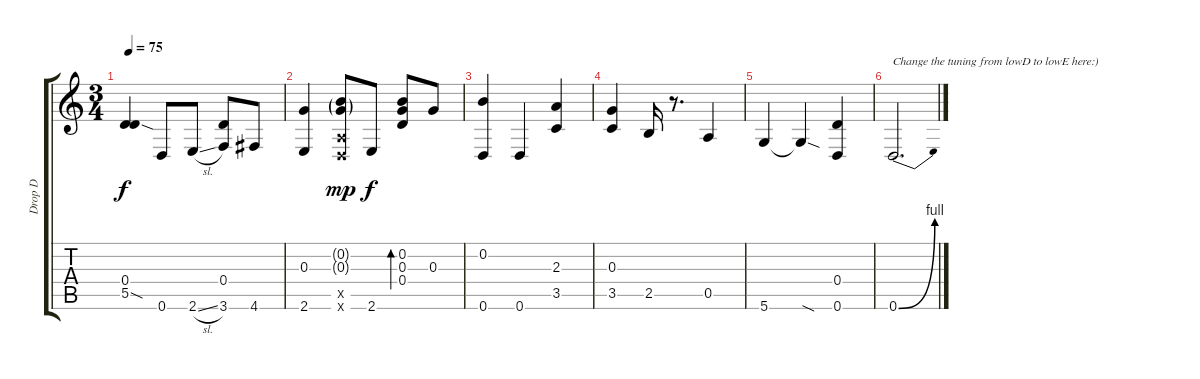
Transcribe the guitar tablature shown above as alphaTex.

\track ("Drop D" "Drop D") {instrument acousticguitarsteel}
\staff {score tabs}
\tuning (E4 B3 G3 D3 A2 D2) {hide}
\ts (3 4)
\tempo 75
\clef g2
\ks c
(0.4 5.5{sod}).4{dy f} 0.6.8 2.6{sl}.8 (0.4 3.6).8 4.6.8 |
(0.3 2.6).4 (0.2{g} 0.3{g} 0.5{x} 0.6{x}).8{dy mp} 2.6.8{dy f} (0.2 0.3 0.4).8{bd 240} 0.3.8 |
(0.2 0.6).4 0.6.4 (2.3 3.5).4 |
(0.3 3.5).4 2.5.16 r.8{d} 0.5.4 |
5.6.4 5.6{sod t}.4 (0.4 0.6).4 |
0.6{be (bend 0 0 60 4)}.2{d txt "Change the tuning from lowD to lowE here:)"}
